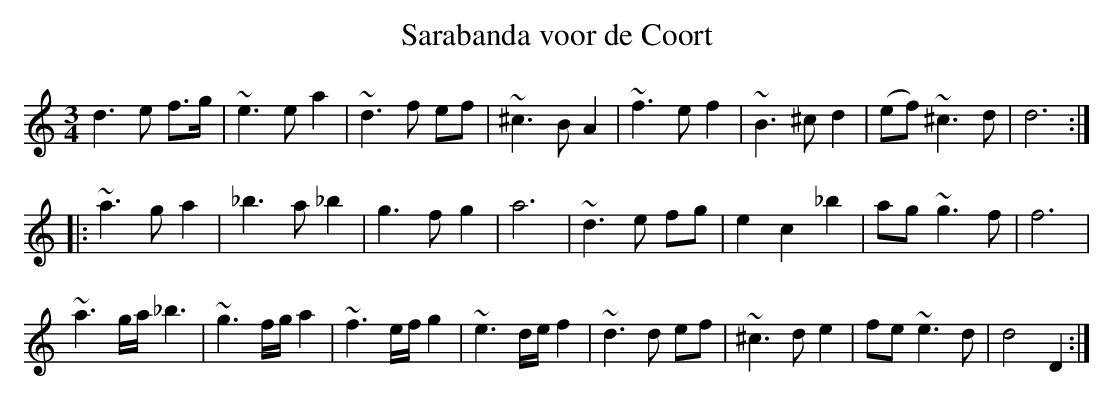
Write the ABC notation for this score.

X:1
T:Sarabanda voor de Coort
M:3/4
K:Ddor
d3e f>g|~e3ea2|~d3f ef|~^c3BA2|~f3ef2|~B3^cd2|(ef)~^c3d|d6:|
|:~a3ga2|_b3a_b2|g3fg2|a6|~d3e fg|e2c2_b2|ag~g3f|f6|
~a3g/a/_b3|~g3f/g/a2|~f3e/f/g2|~e3d/e/f2|~d3d ef|~^c3de2|fe~e3d|d4D2:|
